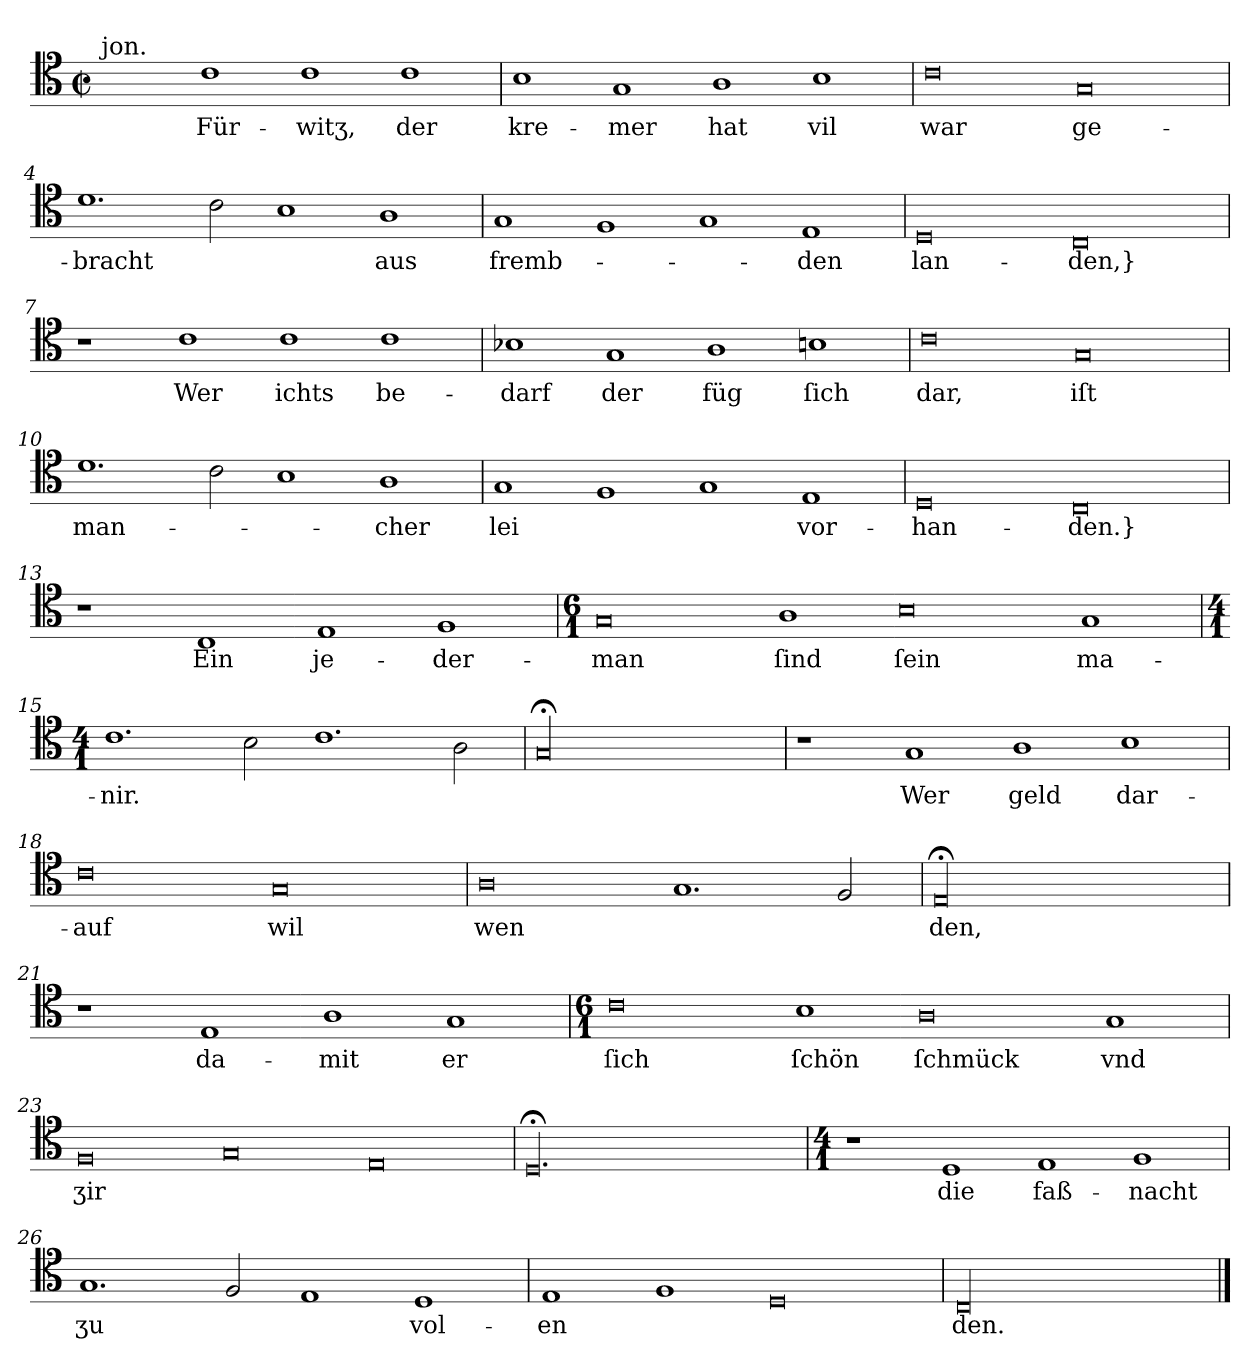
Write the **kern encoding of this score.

**kern	**text
*part1	*part1
*staff1	*staff1
*clefC4	*
*k[]	*
*C:ion	*
*M4/1	*
*met(c|)	*
=1	=1
!LO:TX:a:t=jon.	!
1ryy	.
1c	Für-
1c	-witʒ,
1c	der
=2	=2
1B	kre-
1G	-mer
1A	hat
1B	vil
=3	=3
0c	war
0G	ge-
=4	=4
1.d	-bracht
2c	.
1B	.
1A	aus
=5	=5
1G	fremb-
1F	.
1G	.
1E	-den
=6	=6
0D	lan-
0C	-den,}
=7	=7
1r	.
1c	Wer
1c	ichts
1c	be-
=8	=8
1B-X	-darf
1G	der
1A	füg
1Bn	ſich
=9	=9
0c	dar,
0G	iſt
=10	=10
1.d	man-
2c	.
1B	.
1A	-cher
=11	=11
1G	-lei
1F	.
1G	.
1E	vor-
=12	=12
0D	-han-
0C	-den.}
=13	=13
1r	.
1C	Ein
1E	je-
1F	-der-
=14	=14
*M6/1	*
0G	-man
1A	ſind
0B	ſein
1G	ma-
=15	=15
*M4/1	*
1.c	-nir.
2B	.
1.c	.
2A	.
=16	=16
00G;</	.
=17	=17
1r	.
1G	Wer
1A	geld
1B	dar-
=18	=18
0c	-auf
0G	wil
=19	=19
0A	wen
1.G	.
2F	.
=20	=20
00E;</	den,
=21	=21
1r	.
1E	da-
1A	-mit
1G	er
=22	=22
*M6/1	*
0c	ſich
1B	ſchön
0A	ſchmück
1G	vnd
=23	=23
0F	ʒir
0G	.
0E	.
=24	=24
00.D;</	.
=25	=25
*M4/1	*
1r	.
1D	die
1E	faß-
1F	-nacht
=26	=26
1.G	ʒu
2F	.
1E	.
1D	vol-
=27	=27
1E	-en
1F	.
0D	.
=28	=28
00C/	den.
==	==
*-	*-
